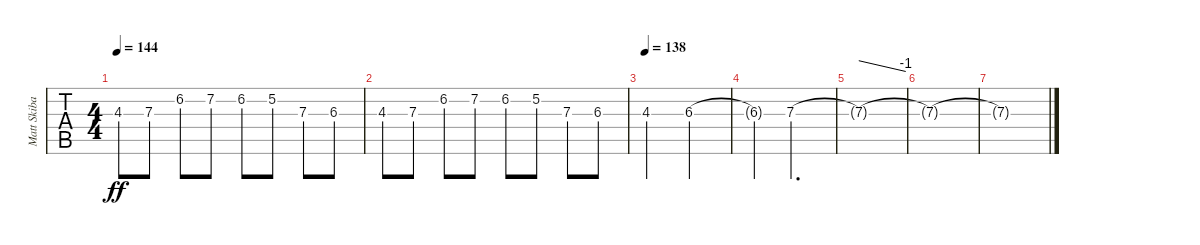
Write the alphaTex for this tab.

\track ("Matt Skiba - Guitar One" "Matt Skiba") {instrument distortionguitar}
\staff {tabs}
\tuning (E4 B3 G3 D3 A2 E2) {hide}
\ts (4 4)
\tempo 144
\clef g2
\ks d
4.3.8{dy ff} 7.3.8 6.2.8 7.2.8 6.2.8 5.2.8 7.3.8 6.3.8 |
4.3.8 7.3.8 6.2.8 7.2.8 6.2.8 5.2.8 7.3.8 6.3.8 |
\tempo 138
4.3.2 6.3.2 |
6.3{t}.4 7.3.2{d} |
7.3{t}.1{tbe (dive default 0 0 60 -4) volume 0} |
7.3{t}.1 |
7.3{t}.1
